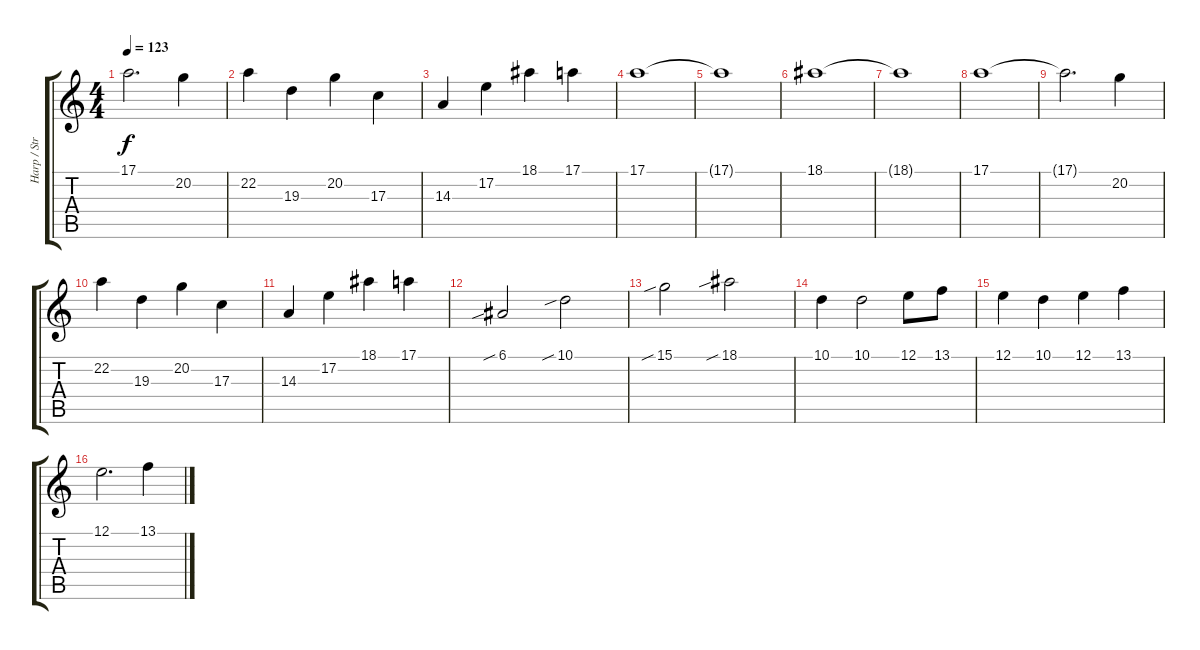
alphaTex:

\track ("Harp / Strings (Interlude)" "Harp / Str") {instrument stringensemble1}
\staff {score tabs}
\tuning (E4 B3 G3 D3 A2 D2) {hide}
\ts (4 4)
\tempo 123
\clef g2
\ks c
17.1{t}.2{d dy f} 20.2.4 |
22.2.4 19.3.4 20.2.4 17.3.4 |
14.3.4 17.2.4 18.1.4 17.1.4 |
17.1.1{volume 9 instrument stringensemble2} |
17.1{t}.1 |
18.1.1 |
18.1{t}.1 |
17.1.1 |
17.1{t}.2{d} 20.2.4{volume 14} |
22.2.4 19.3.4 20.2.4 17.3.4 |
14.3.4 17.2.4 18.1.4 17.1.4 |
6.1{sib}.2{instrument cello} 10.1{sib}.2 |
15.1{sib}.2 18.1{sib}.2 |
10.1.4 10.1.2 12.1.8 13.1.8 |
12.1.4 10.1.4 12.1.4 13.1.4 |
12.1.2{d} 13.1.4
